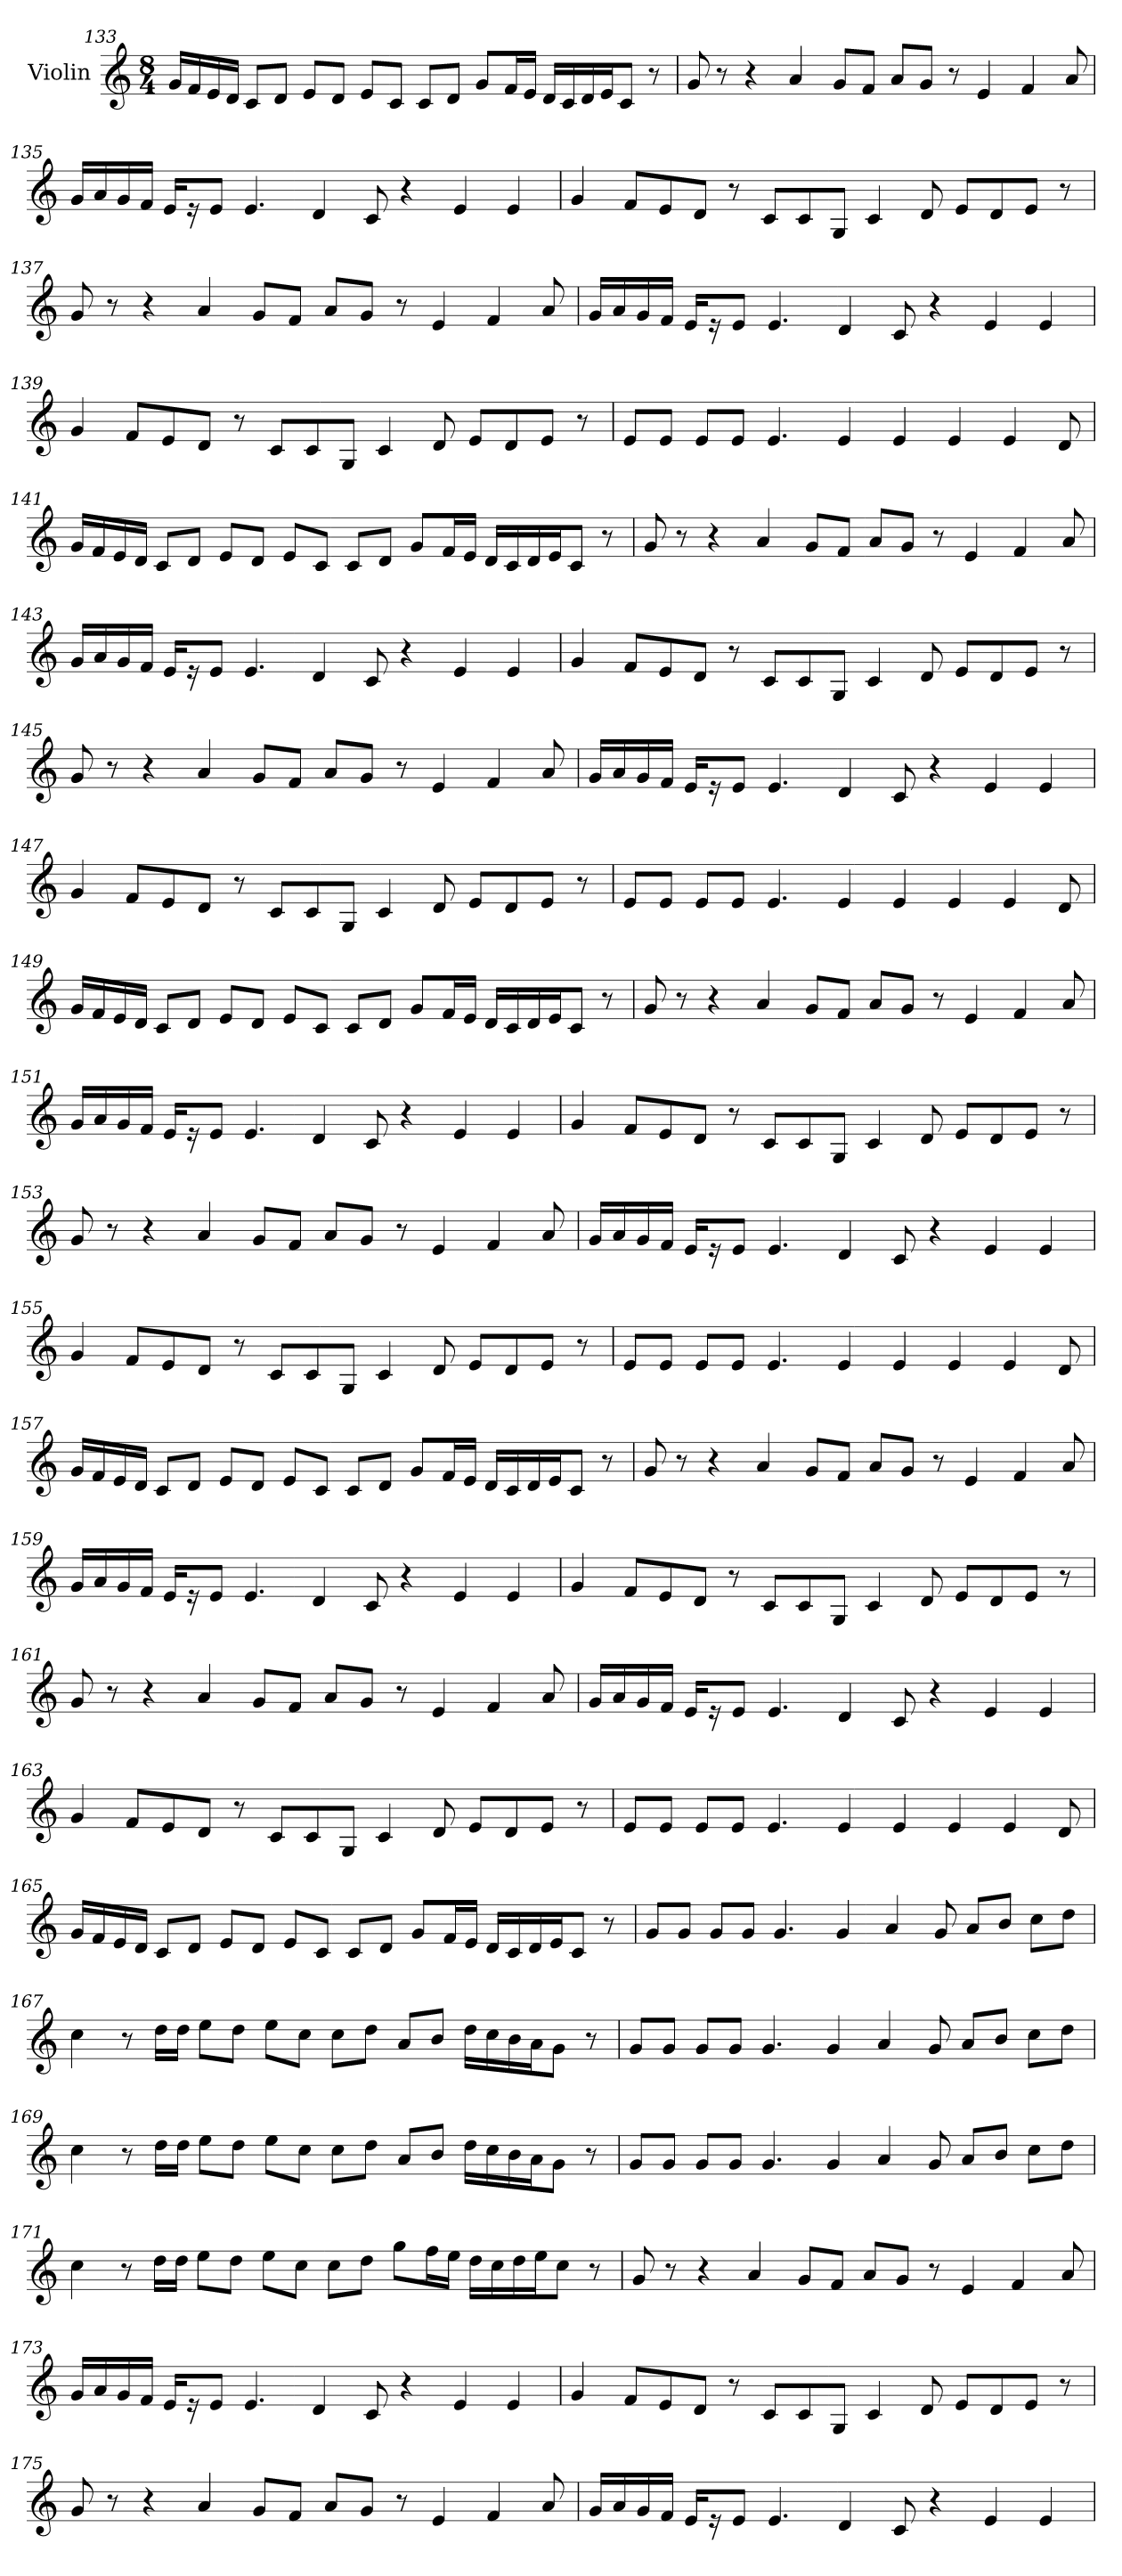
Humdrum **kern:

**kern
*part1
*staff1
*I"Violin
!!LO:LB:g=z
*clefG2
*k[]
*M8/4
=133
16g/LL
16f/
16e/
16d/JJ
8c/L
8d/J
8e/L
8d/J
8e/L
8c/J
8c/L
8d/J
8g/L
16f/L
16e/JJ
16d/LL
16c/
16d/
16e/J
8c/J
8r
=134
8g/
8r
4r
4a/
8g/L
8f/J
8a/L
8g/J
8r
4e/
4f/
8a/
!!LO:LB:g=z
=135
16g/LL
16a/
16g/
16f/JJ
16e/KL
16r
8e/J
4.e/
4d/
8c/
4r
4e/
4e/
=136
4g/
8f/L
8e/
8d/J
8r
8c/L
8c/
8G/J
4c/
8d/
8e/L
8d/
8e/J
8r
!!LO:LB:g=z
=137
8g/
8r
4r
4a/
8g/L
8f/J
8a/L
8g/J
8r
4e/
4f/
8a/
=138
16g/LL
16a/
16g/
16f/JJ
16e/KL
16r
8e/J
4.e/
4d/
8c/
4r
4e/
4e/
!!LO:LB:g=z
=139
4g/
8f/L
8e/
8d/J
8r
8c/L
8c/
8G/J
4c/
8d/
8e/L
8d/
8e/J
8r
=140
8e/L
8e/J
8e/L
8e/J
4.e/
4e/
4e/
4e/
4e/
8d/
!!LO:PB:g=z
=141
16g/LL
16f/
16e/
16d/JJ
8c/L
8d/J
8e/L
8d/J
8e/L
8c/J
8c/L
8d/J
8g/L
16f/L
16e/JJ
16d/LL
16c/
16d/
16e/J
8c/J
8r
=142
8g/
8r
4r
4a/
8g/L
8f/J
8a/L
8g/J
8r
4e/
4f/
8a/
!!LO:LB:g=z
=143
16g/LL
16a/
16g/
16f/JJ
16e/KL
16r
8e/J
4.e/
4d/
8c/
4r
4e/
4e/
=144
4g/
8f/L
8e/
8d/J
8r
8c/L
8c/
8G/J
4c/
8d/
8e/L
8d/
8e/J
8r
!!LO:LB:g=z
=145
8g/
8r
4r
4a/
8g/L
8f/J
8a/L
8g/J
8r
4e/
4f/
8a/
=146
16g/LL
16a/
16g/
16f/JJ
16e/KL
16r
8e/J
4.e/
4d/
8c/
4r
4e/
4e/
!!LO:LB:g=z
=147
4g/
8f/L
8e/
8d/J
8r
8c/L
8c/
8G/J
4c/
8d/
8e/L
8d/
8e/J
8r
=148
8e/L
8e/J
8e/L
8e/J
4.e/
4e/
4e/
4e/
4e/
8d/
!!LO:LB:g=z
=149
16g/LL
16f/
16e/
16d/JJ
8c/L
8d/J
8e/L
8d/J
8e/L
8c/J
8c/L
8d/J
8g/L
16f/L
16e/JJ
16d/LL
16c/
16d/
16e/J
8c/J
8r
=150
8g/
8r
4r
4a/
8g/L
8f/J
8a/L
8g/J
8r
4e/
4f/
8a/
!!LO:LB:g=z
=151
16g/LL
16a/
16g/
16f/JJ
16e/KL
16r
8e/J
4.e/
4d/
8c/
4r
4e/
4e/
=152
4g/
8f/L
8e/
8d/J
8r
8c/L
8c/
8G/J
4c/
8d/
8e/L
8d/
8e/J
8r
!!LO:LB:g=z
=153
8g/
8r
4r
4a/
8g/L
8f/J
8a/L
8g/J
8r
4e/
4f/
8a/
=154
16g/LL
16a/
16g/
16f/JJ
16e/KL
16r
8e/J
4.e/
4d/
8c/
4r
4e/
4e/
!!LO:LB:g=z
=155
4g/
8f/L
8e/
8d/J
8r
8c/L
8c/
8G/J
4c/
8d/
8e/L
8d/
8e/J
8r
=156
8e/L
8e/J
8e/L
8e/J
4.e/
4e/
4e/
4e/
4e/
8d/
!!LO:PB:g=z
=157
16g/LL
16f/
16e/
16d/JJ
8c/L
8d/J
8e/L
8d/J
8e/L
8c/J
8c/L
8d/J
8g/L
16f/L
16e/JJ
16d/LL
16c/
16d/
16e/J
8c/J
8r
=158
8g/
8r
4r
4a/
8g/L
8f/J
8a/L
8g/J
8r
4e/
4f/
8a/
!!LO:LB:g=z
=159
16g/LL
16a/
16g/
16f/JJ
16e/KL
16r
8e/J
4.e/
4d/
8c/
4r
4e/
4e/
=160
4g/
8f/L
8e/
8d/J
8r
8c/L
8c/
8G/J
4c/
8d/
8e/L
8d/
8e/J
8r
!!LO:LB:g=z
=161
8g/
8r
4r
4a/
8g/L
8f/J
8a/L
8g/J
8r
4e/
4f/
8a/
=162
16g/LL
16a/
16g/
16f/JJ
16e/KL
16r
8e/J
4.e/
4d/
8c/
4r
4e/
4e/
!!LO:LB:g=z
=163
4g/
8f/L
8e/
8d/J
8r
8c/L
8c/
8G/J
4c/
8d/
8e/L
8d/
8e/J
8r
=164
8e/L
8e/J
8e/L
8e/J
4.e/
4e/
4e/
4e/
4e/
8d/
!!LO:LB:g=z
=165
16g/LL
16f/
16e/
16d/JJ
8c/L
8d/J
8e/L
8d/J
8e/L
8c/J
8c/L
8d/J
8g/L
16f/L
16e/JJ
16d/LL
16c/
16d/
16e/J
8c/J
8r
=166
8g/L
8g/J
8g/L
8g/J
4.g/
4g/
4a/
8g/
8a/L
8b/J
8cc\L
8dd\J
!!LO:LB:g=z
=167
4cc\
8r
16dd\LL
16dd\JJ
8ee\L
8dd\J
8ee\L
8cc\J
8cc\L
8dd\J
8a/L
8b/J
16dd\LL
16cc\
16b\
16a\J
8g\J
8r
=168
8g/L
8g/J
8g/L
8g/J
4.g/
4g/
4a/
8g/
8a/L
8b/J
8cc\L
8dd\J
!!LO:LB:g=z
=169
4cc\
8r
16dd\LL
16dd\JJ
8ee\L
8dd\J
8ee\L
8cc\J
8cc\L
8dd\J
8a/L
8b/J
16dd\LL
16cc\
16b\
16a\J
8g\J
8r
=170
8g/L
8g/J
8g/L
8g/J
4.g/
4g/
4a/
8g/
8a/L
8b/J
8cc\L
8dd\J
!!LO:LB:g=z
=171
4cc\
8r
16dd\LL
16dd\JJ
8ee\L
8dd\J
8ee\L
8cc\J
8cc\L
8dd\J
8gg\L
16ff\L
16ee\JJ
16dd\LL
16cc\
16dd\
16ee\J
8cc\J
8r
=172
8g/
8r
4r
4a/
8g/L
8f/J
8a/L
8g/J
8r
4e/
4f/
8a/
!!LO:PB:g=z
=173
16g/LL
16a/
16g/
16f/JJ
16e/KL
16r
8e/J
4.e/
4d/
8c/
4r
4e/
4e/
=174
4g/
8f/L
8e/
8d/J
8r
8c/L
8c/
8G/J
4c/
8d/
8e/L
8d/
8e/J
8r
!!LO:LB:g=z
=175
8g/
8r
4r
4a/
8g/L
8f/J
8a/L
8g/J
8r
4e/
4f/
8a/
=176
16g/LL
16a/
16g/
16f/JJ
16e/KL
16r
8e/J
4.e/
4d/
8c/
4r
4e/
4e/
=
*-
